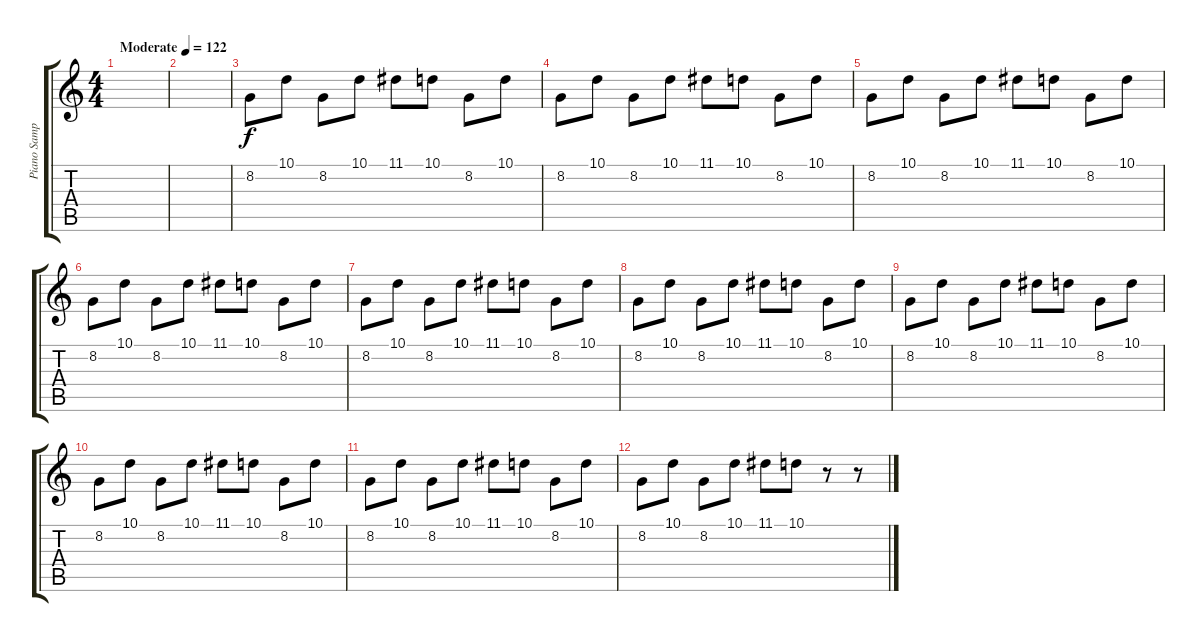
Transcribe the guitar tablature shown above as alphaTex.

\track ("Piano Sample (Joe Hahn)" "Piano Samp") {instrument acousticgrandpiano}
\staff {score tabs}
\tuning (E4 B3 G3 D3 A2 E2) {hide}
\ts (4 4)
\tempo (122 "Moderate")
\clef g2
\ks c
|
|
8.2.8 10.1.8 8.2.8 10.1.8 11.1.8 10.1.8 8.2.8 10.1.8 |
8.2.8 10.1.8 8.2.8 10.1.8 11.1.8 10.1.8 8.2.8 10.1.8 |
8.2.8 10.1.8 8.2.8 10.1.8 11.1.8 10.1.8 8.2.8 10.1.8 |
8.2.8 10.1.8 8.2.8 10.1.8 11.1.8 10.1.8 8.2.8 10.1.8 |
8.2.8 10.1.8 8.2.8 10.1.8 11.1.8 10.1.8 8.2.8 10.1.8 |
8.2.8 10.1.8 8.2.8 10.1.8 11.1.8 10.1.8 8.2.8 10.1.8 |
8.2.8 10.1.8 8.2.8 10.1.8 11.1.8 10.1.8 8.2.8 10.1.8 |
8.2.8 10.1.8 8.2.8 10.1.8 11.1.8 10.1.8 8.2.8 10.1.8 |
8.2.8 10.1.8 8.2.8 10.1.8 11.1.8 10.1.8 8.2.8 10.1.8 |
8.2.8 10.1.8 8.2.8 10.1.8 11.1.8 10.1.8 r.8 r.8
